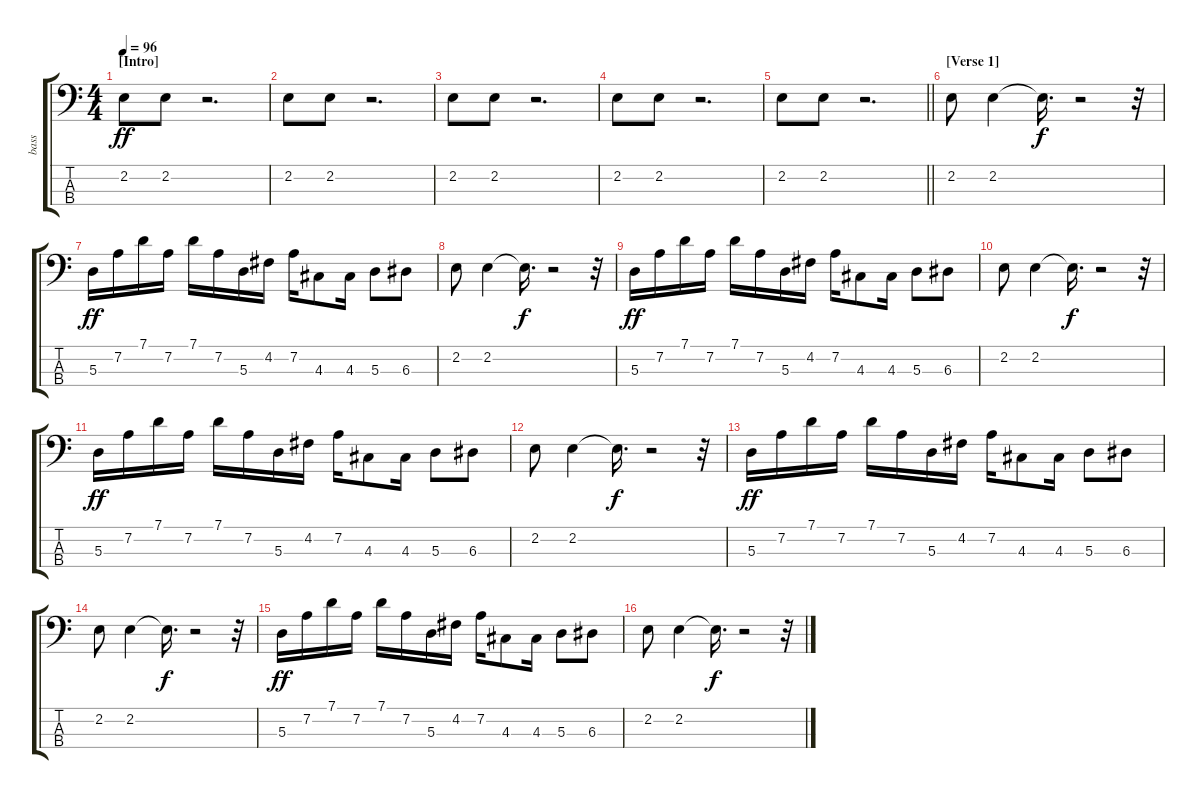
\track ("bass" "bass") {instrument electricbassfinger}
\staff {score tabs}
\tuning (G2 D2 A1 E1) {hide}
\ts (4 4)
\section ("" "[Intro]")
\tempo 96
\clef f4
\ks c
2.2.8{dy ff instrument electricbassfinger} 2.2.8 r.2{d} |
2.2.8 2.2.8 r.2{d} |
2.2.8 2.2.8 r.2{d} |
2.2.8 2.2.8 r.2{d} |
\barLineRight lightlight
2.2.8 2.2.8 r.2{d} |
\section ("" "[Verse 1]")
2.2.8 2.2.4 2.2{t}.16{d dy f} r.2 r.32 |
5.3.16{dy ff} 7.2.16 7.1.16 7.2.16 7.1.16 7.2.16 5.3.16 4.2.16 7.2.16 4.3.8 4.3.16 5.3.8 6.3.8 |
2.2.8 2.2.4 2.2{t}.16{d dy f} r.2 r.32 |
5.3.16{dy ff} 7.2.16 7.1.16 7.2.16 7.1.16 7.2.16 5.3.16 4.2.16 7.2.16 4.3.8 4.3.16 5.3.8 6.3.8 |
2.2.8 2.2.4 2.2{t}.16{d dy f} r.2 r.32 |
5.3.16{dy ff} 7.2.16 7.1.16 7.2.16 7.1.16 7.2.16 5.3.16 4.2.16 7.2.16 4.3.8 4.3.16 5.3.8 6.3.8 |
2.2.8 2.2.4 2.2{t}.16{d dy f} r.2 r.32 |
5.3.16{dy ff} 7.2.16 7.1.16 7.2.16 7.1.16 7.2.16 5.3.16 4.2.16 7.2.16 4.3.8 4.3.16 5.3.8 6.3.8 |
2.2.8 2.2.4 2.2{t}.16{d dy f} r.2 r.32 |
5.3.16{dy ff} 7.2.16 7.1.16 7.2.16 7.1.16 7.2.16 5.3.16 4.2.16 7.2.16 4.3.8 4.3.16 5.3.8 6.3.8 |
2.2.8 2.2.4 2.2{t}.16{d dy f} r.2 r.32
